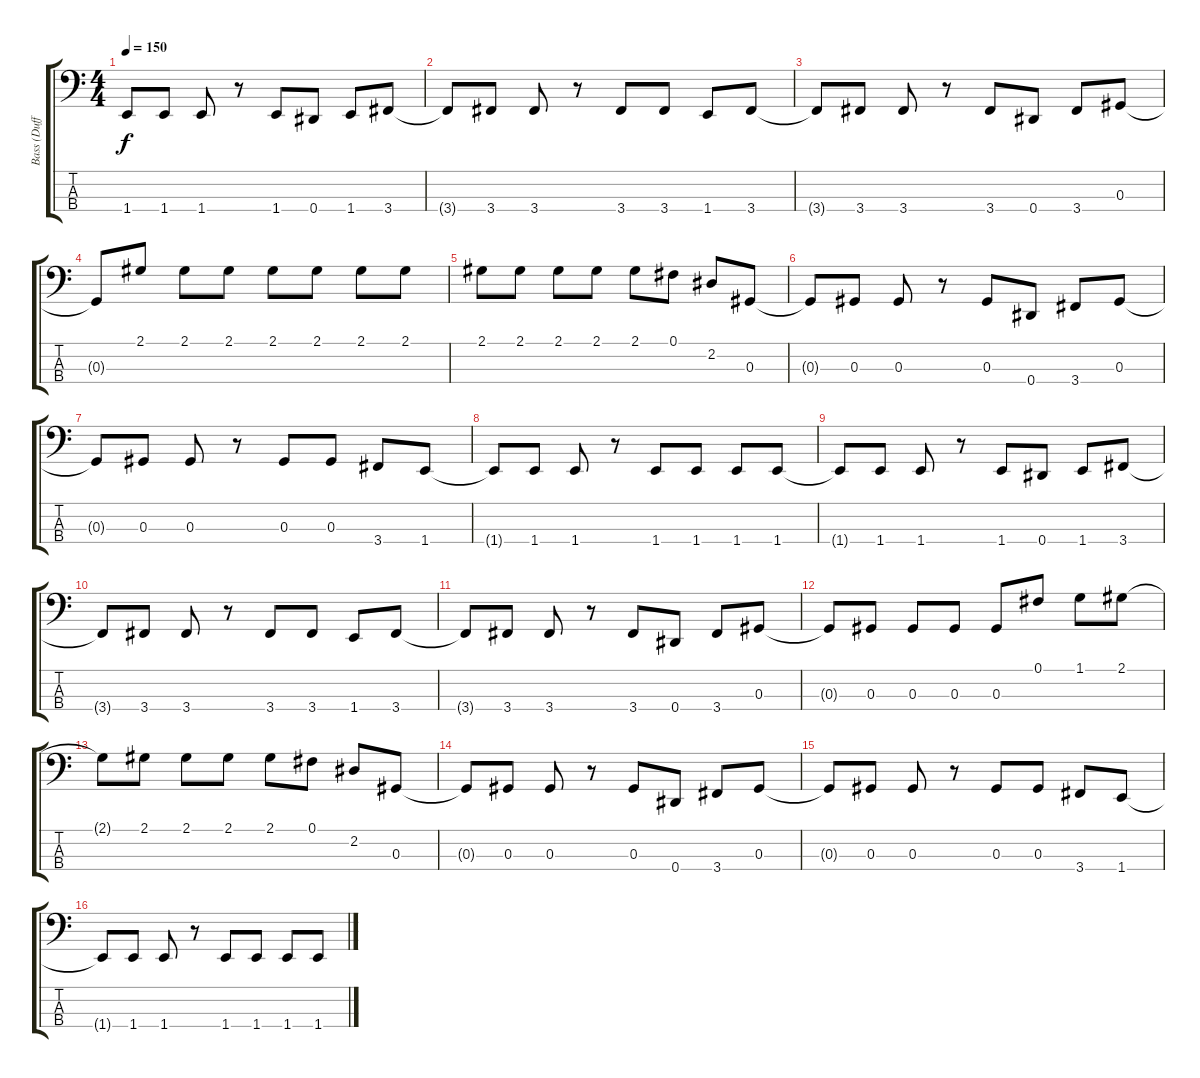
\track ("Bass (Duff)" "Bass (Duff") {instrument electricbassfinger}
\staff {score tabs}
\tuning (Gb2 Db2 Ab1 Eb1) {hide}
\ts (4 4)
\tempo 150
\clef f4
\ks c
1.4{t}.8{dy f} 1.4.8 1.4.8 r.8 1.4.8 0.4.8 1.4.8 3.4.8 |
3.4{t}.8 3.4.8 3.4.8 r.8 3.4.8 3.4.8 1.4.8 3.4.8 |
3.4{t}.8 3.4.8 3.4.8 r.8 3.4.8 0.4.8 3.4.8 0.3.8 |
0.3{t}.8 2.1.8 2.1.8 2.1.8 2.1.8 2.1.8 2.1.8 2.1.8 |
2.1.8 2.1.8 2.1.8 2.1.8 2.1.8 0.1.8 2.2.8 0.3.8 |
0.3{t}.8 0.3.8 0.3.8 r.8 0.3.8 0.4.8 3.4.8 0.3.8 |
0.3{t}.8 0.3.8 0.3.8 r.8 0.3.8 0.3.8 3.4.8 1.4.8 |
1.4{t}.8 1.4.8 1.4.8 r.8 1.4.8 1.4.8 1.4.8 1.4.8 |
1.4{t}.8 1.4.8 1.4.8 r.8 1.4.8 0.4.8 1.4.8 3.4.8 |
3.4{t}.8 3.4.8 3.4.8 r.8 3.4.8 3.4.8 1.4.8 3.4.8 |
3.4{t}.8 3.4.8 3.4.8 r.8 3.4.8 0.4.8 3.4.8 0.3.8 |
0.3{t}.8 0.3.8 0.3.8 0.3.8 0.3.8 0.1.8 1.1.8 2.1.8 |
2.1{t}.8 2.1.8 2.1.8 2.1.8 2.1.8 0.1.8 2.2.8 0.3.8 |
0.3{t}.8 0.3.8 0.3.8 r.8 0.3.8 0.4.8 3.4.8 0.3.8 |
0.3{t}.8 0.3.8 0.3.8 r.8 0.3.8 0.3.8 3.4.8 1.4.8 |
1.4{t}.8 1.4.8 1.4.8 r.8 1.4.8 1.4.8 1.4.8 1.4.8
